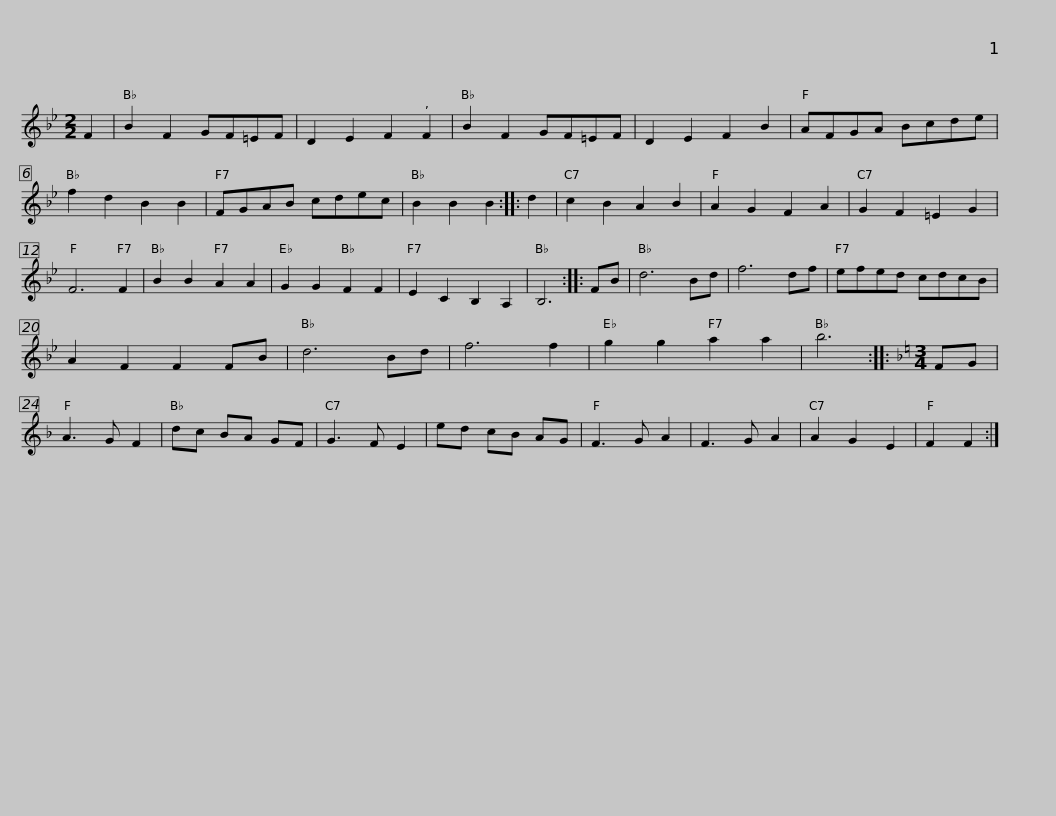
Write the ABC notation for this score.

X:1
L:1/8
M:2/2
I:linebreak $
K:Bb
V:1 treble
V:1
 F2 | B2 F2 GF=EF | D2 E2 F2 F2 | B2 F2 GF=EF | D2 E2 F2 B2 | %5
 AFGA Bcde | f2 d2 B2 B2 | FGAB cdec |$ B2 B2 B2 :: d2 | %10
 c2 B2 A2 B2 | A2 G2 F2 A2 | G2 F2 =E2 G2 | F6 F2 | B2 B2 A2 A2 | %15
 G2 G2 F2 F2 | E2 C2 B,2 A,2 | B,6 :: FB |$ d6 Bd | %20
 f6 df | efed cdcB | A2 F2 F2 FB | d6 Bd | f6 f2 | %25
 g2 g2 a2 a2 | b6 ::[K:F][M:3/4] FG |$ A3 G F2 | dc BA GF | %30
 G3 F E2 | ed cB AG | F3 G A2 | F3 G A2 | A2 G2 E2 | %35
 F2 F2 :| %36
